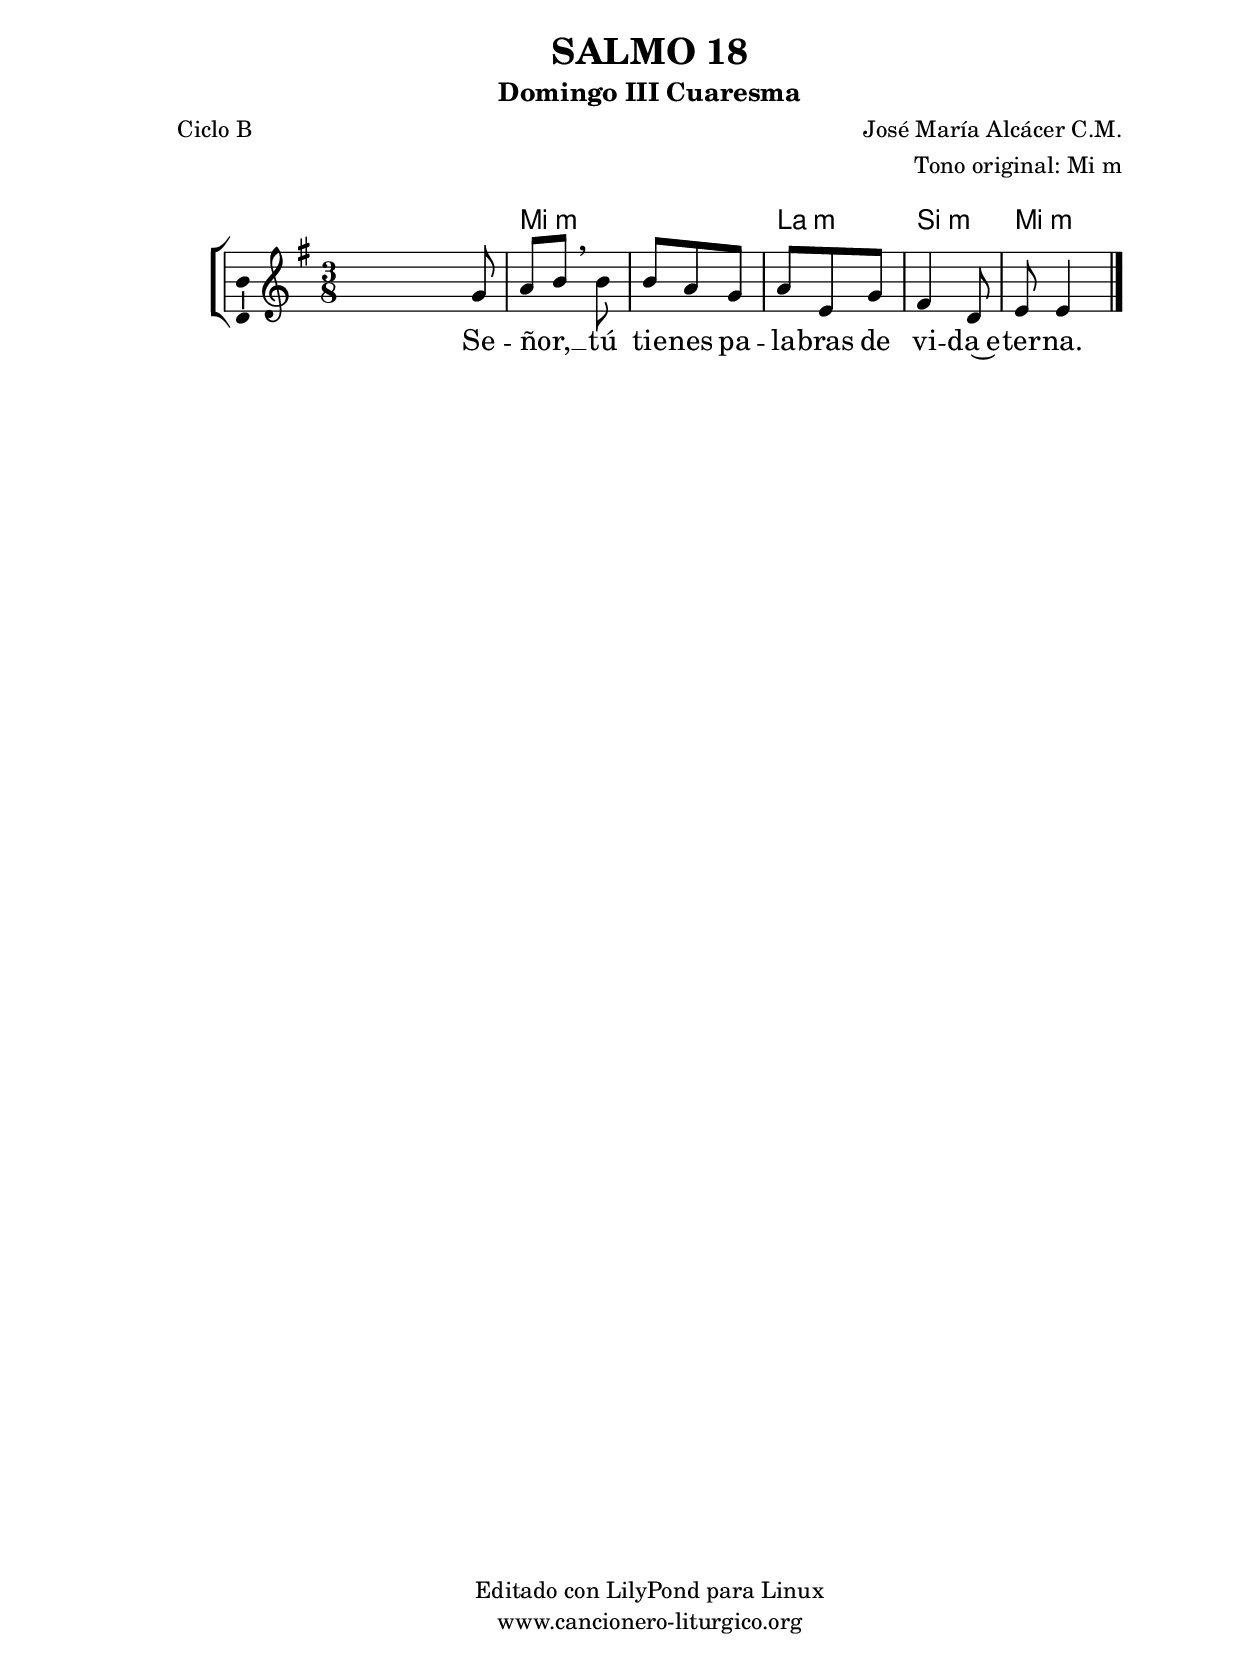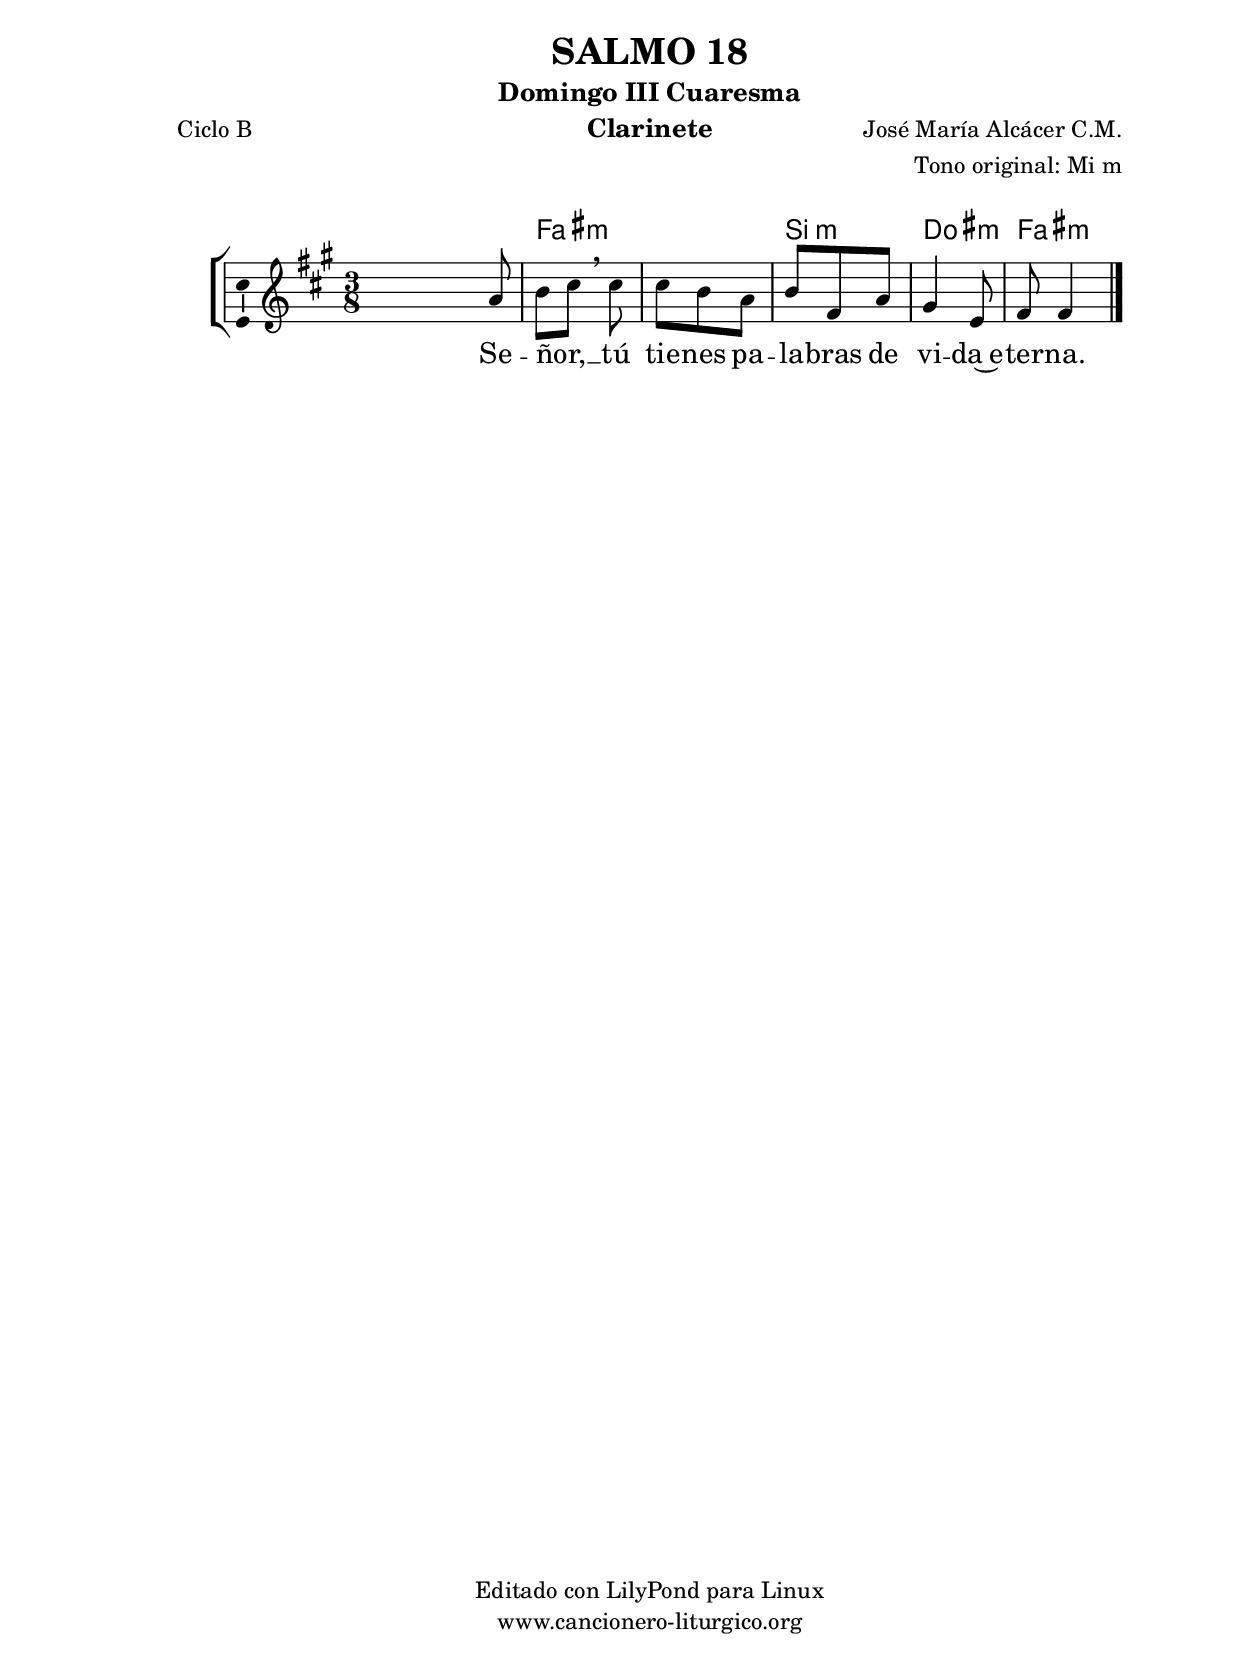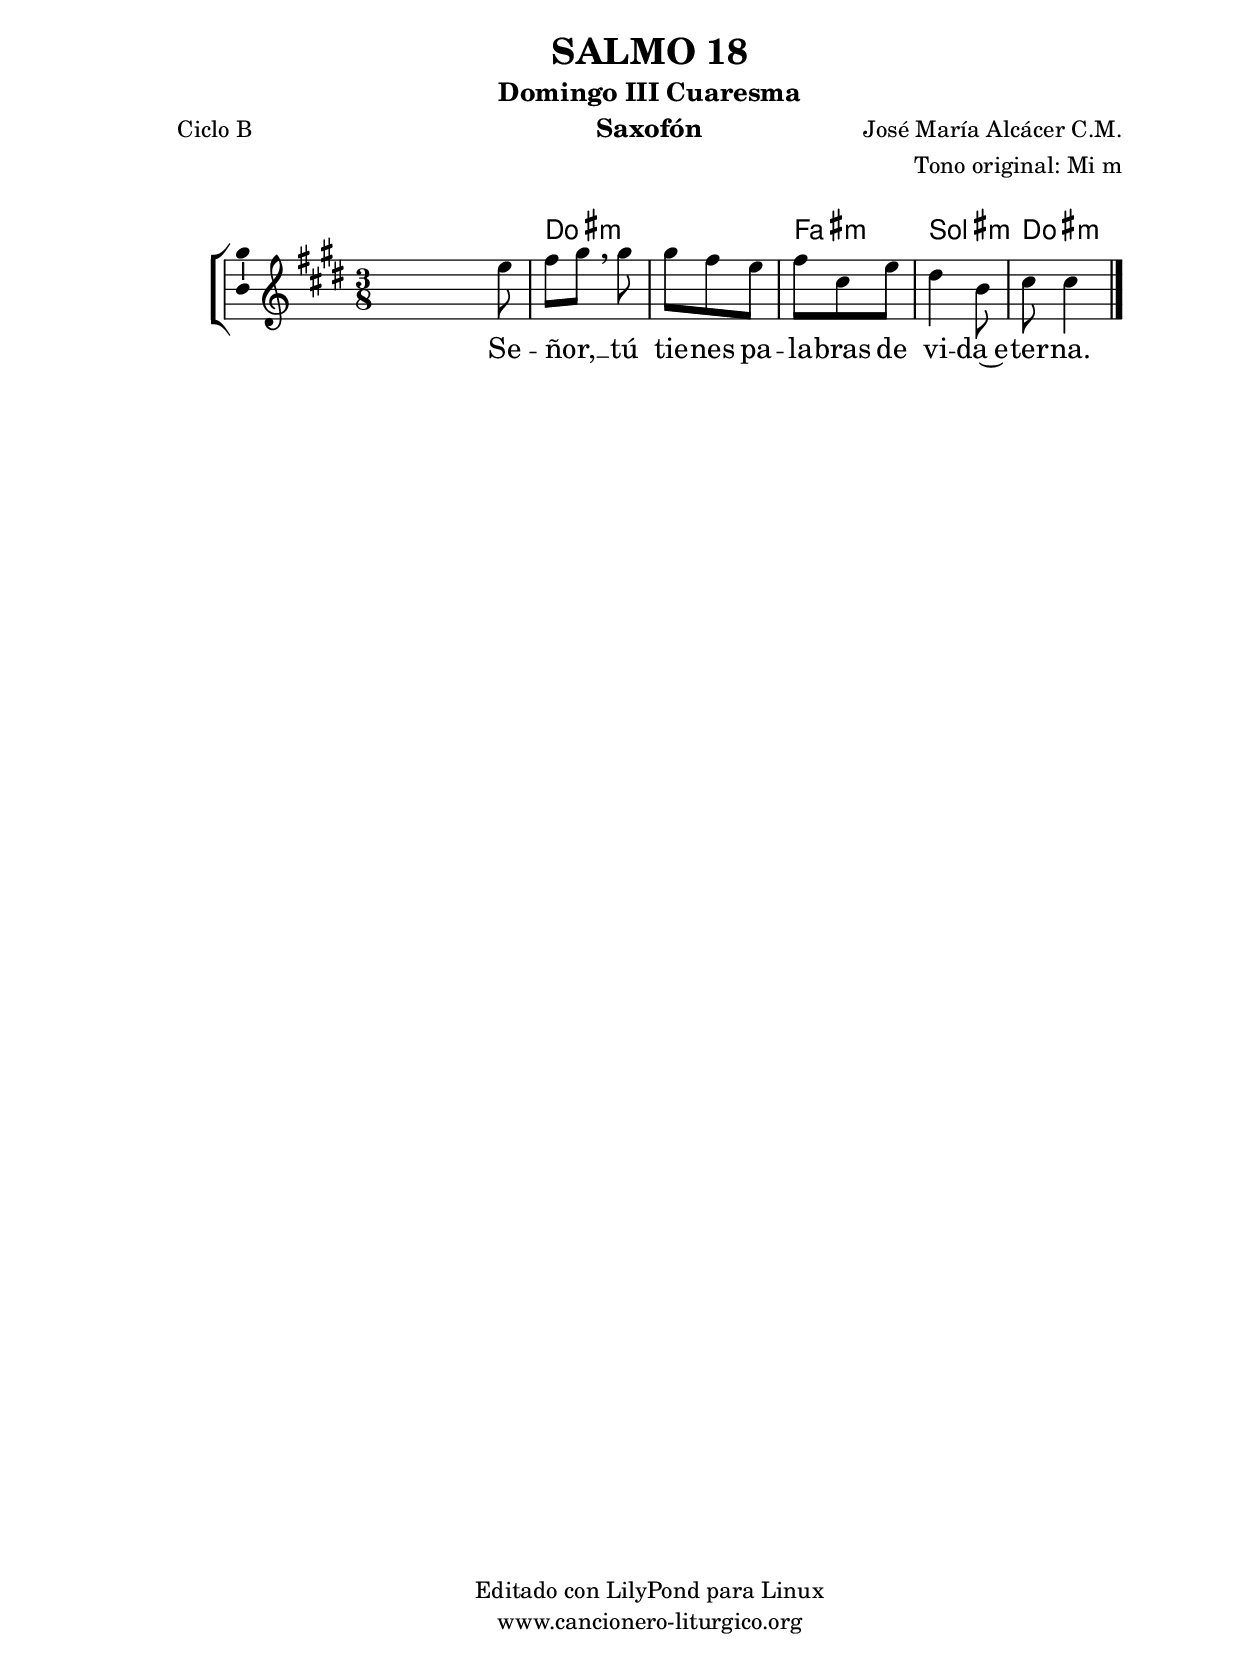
%
%para convertir .midi en .wav:
%timidity filename.midi -Ow -o finename.wav
%
%
%Para convertir de .wav a .mp3:
%lame -h -m j filename.wav
%
%
%para escuchar el midi:
%timidity nombrefichero.midi
%


%versión de lilypond para la que se ha escrito esta partitura:
\version "2.16.0"

	%Tamaño papel
	#(set-default-paper-size "a4")
	%Tamaño partitura
	#(set-global-staff-size 20)
	%No responde al pulsar sobre una nota
	#(ly:set-option 'point-and-click #f)

%parámetros del encabezamiento:
\header {
	title = "SALMO 18"
	subtitle = "Domingo III Cuaresma"
	composer = "José María Alcácer C.M."
	poet = "Ciclo B"
	meter = ""
	arranger = "Tono original: Mi m"
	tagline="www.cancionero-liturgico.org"
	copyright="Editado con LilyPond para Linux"
	tiempo = "Cuaresma"
	usos = "Salmo"
	letra = "Señor, tú tienes palabras de vida eterna."
	}

%parámetros asociados al papel:
\paper  {
	oddHeaderMarkup = \markup {\fill-line { \on-the-fly #not-first-page \fromproperty #'header:title \on-the-fly #not-first-page \fromproperty #'header:composer }}
	evenHeaderMarkup = \markup {\fill-line { \fromproperty #'header:composer \fromproperty #'header:title }}
	#(set-paper-size "a4")
	print-page-number = ##f
	first-page-number = 1
	print-first-page-number = ##f
%	head-separation = 3.0 \cm
	top-margin = 2.0 \cm
	bottom-margin = 0.5\cm
%%%	bottom-margin = -1.0\cm
	left-margin = 3.0 \cm
	line-width = 16.0 \cm 
	indent = 8\mm
	interscoreline = 2.\mm
	between-system-space = 15\mm
%	para que las partituras no llenen la hoja:
	ragged-bottom = ##t
%	idem para la última hoja:
	ragged-last-bottom = ##f
%	para que las partituras llenen el ancho del papel:
	ragged-last = ##f
	after-title-space = 2.5 \cm
%page-count=1
%system-count=8

	%Flexible Vertical Spacing
%	markup-markup-spacing =
%	#'((basic-distance . 15) (minimum-distance . 15) (padding . 3))
	markup-system-spacing =
	#'((basic-distance . 15) (minimum-distance . 15) (padding . 3))
	system-system-spacing =
	#'((basic-distance . 15) (minimum-distance . 15) (padding . 3))
	score-system-spacing =
	#'((basic-distance . 15) (minimum-distance . 15) (padding . 5))
%	top-system-spacing = % header
%	#'((basic-distance . 8) (minimum-distance . 0) (padding . 3))
%	top-markup-spacing =
%	#'((basic-distance . 20) (minimum-distance . 20) (padding . 3))
	last-bottom-spacing = % footer
	#'((basic-distance . 5) (minimum-distance . 5) (padding . 3))
%	score-markup-spacing =
%	#'((basic-distance . 16) (minimum-distance . 13) (padding . 3))

	}


%parámetros que afectan a toda la partitura:
global =  {
	%clave de sol (G):
	\clef G
	%armadura:
%	\transpose c a
	\key e \minor
	\tempo 8=120
	\set Score.tempoHideNote = ##t
	}


acordes = {
	\italianChords
	\chordmode {
%	\transpose c a
{

s4.
e4.:m e:m a:m b:m e:m

	}
	}
}

melodia = 
%\transpose c a
{
	\relative c''{
	\time 3/8

s4 g8
a8 b \breathe b
b8 a g
a8 e g
fis4 d8
e8 e4

	\bar "|."
	}
	}


texto = \lyricmode {
Se -- ñor, __ _ tú tie -- nes pa -- la -- bras de vi -- da~e -- ter -- na.
	}


acordesStaff = \context ChordNames = acordesStaff <<
	\set chordChanges = ##t
	\acordes
	>>


vozStaff = \context Voice = vozStaff
\with {\consists "Ambitus_engraver"}
<<
%	\set Staff.instrumentName = ""
%	\set Staff.shortInstrumentName = ""
%	\set Staff.midiInstrument = #"clarinet"
%	\set Staff.midiInstrument = #"cello"
%	\set Staff.midiInstrument = #"flute"
	\set Staff.midiInstrument = #"electric guitar (jazz)"
%	\set Staff.midiInstrument = #"english horn"
%	\set Staff.midiInstrument = #"violin"
%	\set Staff.midiInstrument = #"glockenspiel"
	\set Staff.midiMinimumVolume = #0.7
	\set Staff.midiMaximumVolume = #0.9
	\global
	\melodia
	>>


textoStaff = \context Lyrics = textoStaff <<
	\lyricsto vozStaff \texto
	>>

\book {
	\score {
		\context ChoirStaff {
			\override StaffGroup.SystemStartBracket #'collapse-height = #1
			\override Score.SystemStartBar #'collapse-height = #1
			<<
			\acordesStaff
			\vozStaff
			\textoStaff
			>>
			}
		\layout {
	    		\context {
				\Lyrics
				\override LyricText #'font-size = #2
				}
	   		 \context {
				\Score
				%fontSize = #3
				\override StaffSymbol #'staff-space = #(magstep +3)
				%\override Beam #'thickness = #0.55
				%\override SpacingSpanner #'spacing-increment = #1.0
				%\override Slur #'height-limit = #1.5
				}
			}
		}
	\score {
		\unfoldRepeats
		\context ChoirStaff {
			<<
			\acordesStaff
			\vozStaff
			>>
			}
		\midi {
	  		\context {
	  			\Score
				tempoWholesPerMinute = #(ly:make-moment 70 4)
				}
			}
		}
	}

%Partitura para clarinete
#(define output-suffix "C")
\book {
	\header{
		instrument = "Clarinete"
		}
	\score {
		\context ChoirStaff {
			\override StaffGroup.SystemStartBracket #'collapse-height = #1
			\override Score.SystemStartBar #'collapse-height = #1
\transpose c d
			<<
			\acordesStaff
			\vozStaff
			\textoStaff
			>>
			}
		\layout {
	    		\context {
				\Lyrics
				\override LyricText #'font-size = #2
				}
	   		 \context {
				\Score
				%fontSize = #3
				\override StaffSymbol #'staff-space = #(magstep +3)
				%\override Beam #'thickness = #0.55
				%\override SpacingSpanner #'spacing-increment = #1.0
				%\override Slur #'height-limit = #1.5
				}
			}
		}
	}

%Partitura para saxofón
#(define output-suffix "S")
\book {
	\header{
		instrument = "Saxofón"
		}
	\score {
		\context ChoirStaff {
			\override StaffGroup.SystemStartBracket #'collapse-height = #1
			\override Score.SystemStartBar #'collapse-height = #1
\transpose c a
			<<
			\acordesStaff
			\vozStaff
			\textoStaff
			>>
			}
		\layout {
	    		\context {
				\Lyrics
				\override LyricText #'font-size = #2
				}
	   		 \context {
				\Score
				%fontSize = #3
				\override StaffSymbol #'staff-space = #(magstep +3)
				%\override Beam #'thickness = #0.55
				%\override SpacingSpanner #'spacing-increment = #1.0
				%\override Slur #'height-limit = #1.5
				}
			}
		}
	}

